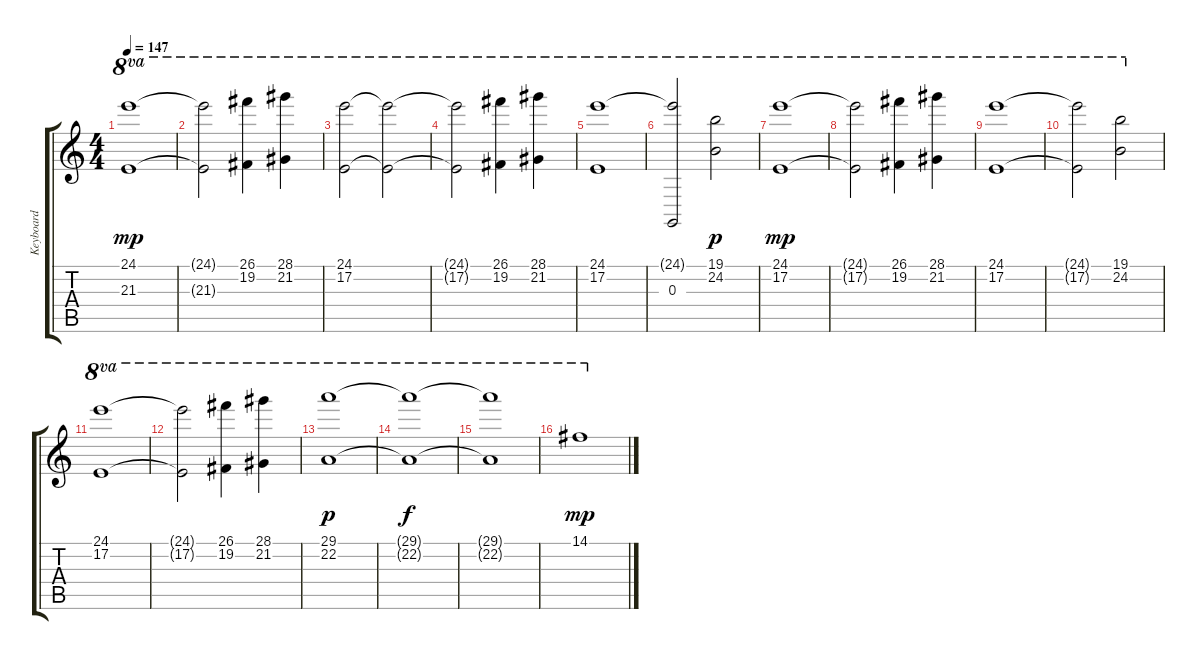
\track ("Keyboard" "Keyboard") {instrument stringensemble1}
\staff {score tabs}
\tuning (E5 B3 G3 D3 A2 E2) {hide}
\ts (4 4)
\tempo 147
\clef g2
\ks c
(24.1 21.3).1{ot 8va dy mp volume 16} |
(24.1{t} 21.3{t}).2{ot 8va} (26.1 19.2).4{ot 8va} (28.1 21.2).4{ot 8va} |
(24.1 17.2).2{ot 8va} (24.1{t} 17.2{t}).2{ot 8va} |
(24.1{t} 17.2{t}).2{ot 8va} (26.1 19.2).4{ot 8va} (28.1 21.2).4{ot 8va} |
(24.1 17.2).1{ot 8va} |
(24.1{t} 0.3).2{ot 8va} (19.1 24.2).2{ot 8va dy p} |
(24.1 17.2).1{ot 8va dy mp} |
(24.1{t} 17.2{t}).2{ot 8va} (26.1 19.2).4{ot 8va} (28.1 21.2).4{ot 8va} |
(24.1 17.2).1{ot 8va} |
(24.1{t} 17.2{t}).2{ot 8va} (19.1 24.2).2{ot 8va} |
(24.1 17.2).1{ot 8va} |
(24.1{t} 17.2{t}).2{ot 8va} (26.1 19.2).4{ot 8va} (28.1 21.2).4{ot 8va} |
(29.1 22.2).1{ot 8va dy p} |
(29.1{t} 22.2{t}).1{ot 8va dy f} |
(29.1{t} 22.2{t}).1{ot 8va} |
14.1.1{ot 8va dy mp}
